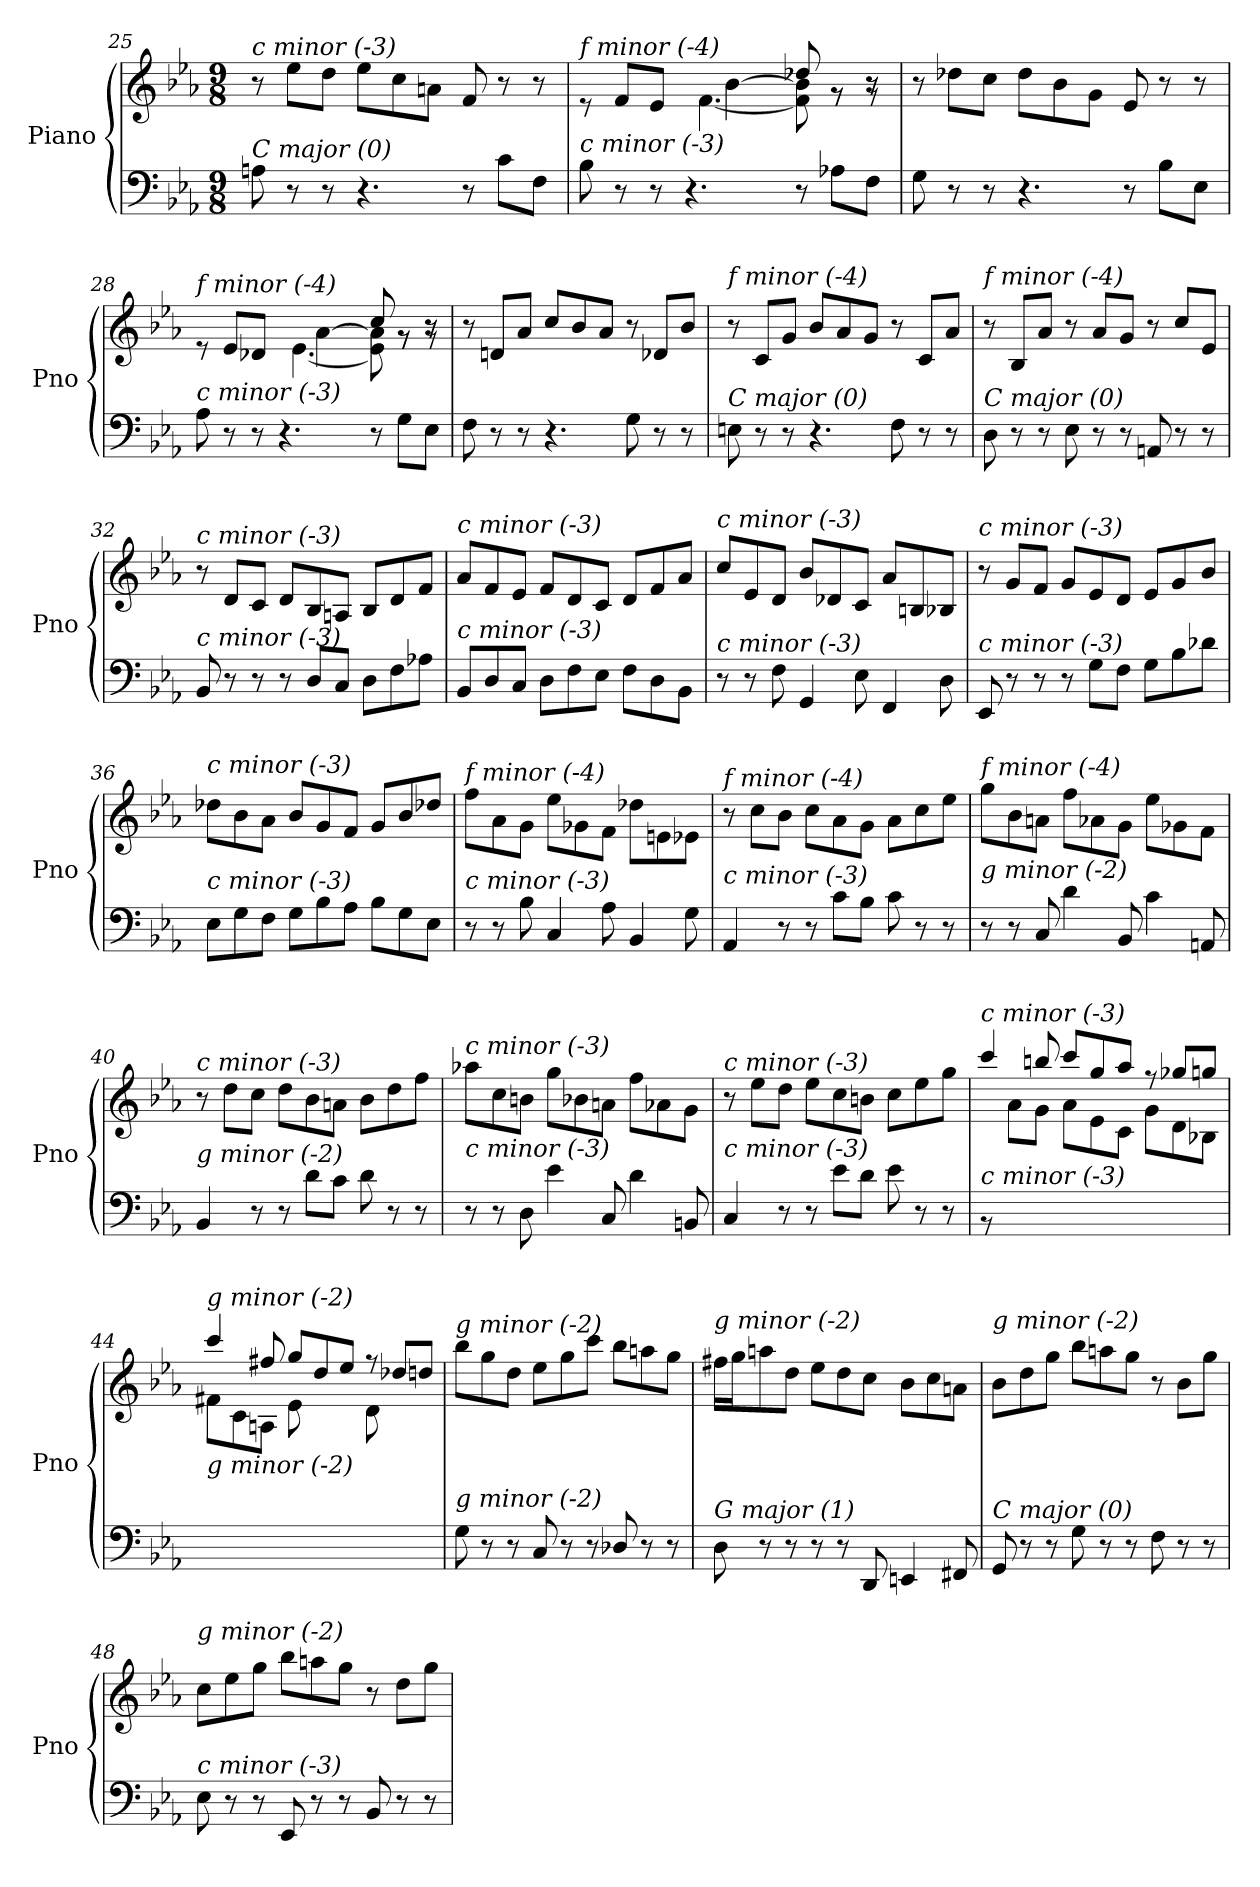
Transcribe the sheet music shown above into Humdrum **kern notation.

**kern	**kern
*part1	*part1
*staff2	*staff1
*I"Piano	*
*I'Pno	*
*clefF4	*clefG2
*k[b-e-a-]	*k[b-e-a-]
*M9/8	*M9/8
=25	=25
!	!LO:TX:i:t=c minor (-3)
!LO:TX:i:t=C major (0)	!
8An\	8r
8r	8ee-\L
8r	8dd\J
4.r	8ee-\L
.	8cc\
.	8an\J
8r	8f/
8c\L	8r
8F\J	8r
=26	=26
*^	*^
*	*^	*	*^
!	!	!	!LO:TX:i:t=f minor (-4)	!	!
!LO:TX:i:t=c minor (-3)	!	!	!	!	!
4.ryy	2ryy	8B-\	8re	4.ryy	2ryy
.	.	8r	8f/L	.	.
.	.	8r	8e-/J	.	.
2.ryy	.	4.r	8f/Lyy	[4.f\	.
.	4ryy	.	8b-/	.	[4b-\
.	.	.	8cc/J	.	.
.	4ryy	8r	8dd-X/	8f\] 8b-\]	4ryy
.	.	8A-X\L	8rg	8r	.
.	8ryy	8F\J	8rg	8r	8r
!!LO:LB:g=z
=27	=27	=27	=27	=27	=27
!	!	!	!LO:TX:i:t=f minor (-4)	!	!
!LO:TX:i:t=c minor (-3)	!	!	!	!	!
*v	*v	*v	*	*	*
*	*v	*v	*v
8G\	8r
8r	8dd-X\L
8r	8cc\J
4.r	8dd-\L
.	8b-\
.	8g\J
8r	8e-/
8B-\L	8r
8E-\J	8r
=28	=28
*^	*^
*	*^	*	*^
!	!	!	!LO:TX:i:t=f minor (-4)	!	!
!LO:TX:i:t=c minor (-3)	!	!	!	!	!
4.ryy	2ryy	8A-\	8re	4.ryy	2ryy
.	.	8r	8e-/L	.	.
.	.	8r	8d-X/J	.	.
2.ryy	.	4.r	8e-/Lyy	[4.e-\	.
.	4ryy	.	8a-/	.	[4a-\
.	.	.	8b-/J	.	.
.	4ryy	8r	8cc/	8e-\] 8a-\]	4ryy
.	.	8G\L	8rg	8r	.
.	8ryy	8E-\J	8rg	8r	8r
=29	=29	=29	=29	=29	=29
!	!	!	!LO:TX:i:t=f minor (-4)	!	!
!LO:TX:i:t=c minor (-3)	!	!	!	!	!
*v	*v	*v	*	*	*
*	*v	*v	*v
8F\	8r
8r	8dn/L
8r	8a-/J
4.r	8cc/L
.	8b-/
.	8a-/J
8G\	8r
8r	8d-X/L
8r	8b-/J
=30	=30
!	!LO:TX:i:t=f minor (-4)
!LO:TX:i:t=C major (0)	!
8En\	8r
8r	8c/L
8r	8g/J
4.r	8b-/L
.	8a-/
.	8g/J
8F\	8r
8r	8c/L
8r	8a-/J
=31	=31
!	!LO:TX:i:t=f minor (-4)
!LO:TX:i:t=C major (0)	!
8D\	8r
8r	8B-/L
8r	8a-/J
8E-\	8r
8r	8a-/L
8r	8g/J
8AAn/	8r
8r	8cc/L
8r	8e-/J
!!LO:LB:g=z
=32	=32
!	!LO:TX:i:t=c minor (-3)
!LO:TX:i:t=c minor (-3)	!
8BB-/	8r
8r	8d/L
8r	8c/J
8r	8d/L
8D/L	8B-/
8C/J	8An/J
8D\L	8B-/L
8F\	8d/
8A-X\J	8f/J
=33	=33
!	!LO:TX:i:t=c minor (-3)
!LO:TX:i:t=c minor (-3)	!
8BB-/L	8a-/L
8D/	8f/
8C/J	8e-/J
8D\L	8f/L
8F\	8d/
8E-\J	8c/J
8F\L	8d/L
8D\	8f/
8BB-\J	8a-/J
=34	=34
!	!LO:TX:i:t=c minor (-3)
!LO:TX:i:t=c minor (-3)	!
8r	8cc/L
8r	8e-/
8F\	8d/J
4GG/	8b-/L
.	8d-X/
8E-\	8c/J
4FF/	8a-/L
.	8Bni/
8D\	8B-/J
=35	=35
!	!LO:TX:i:t=c minor (-3)
!LO:TX:i:t=c minor (-3)	!
8EE-/	8r
8r	8g/L
8r	8f/J
8r	8g/L
8G\L	8e-/
8F\J	8d/J
8G\L	8e-/L
8B-\	8g/
8d-X\J	8b-/J
=36	=36
!	!LO:TX:i:t=c minor (-3)
!LO:TX:i:t=c minor (-3)	!
8E-\L	8dd-X\L
8G\	8b-\
8F\J	8a-\J
8G\L	8b-/L
8B-\	8g/
8A-\J	8f/J
8B-\L	8g/L
8G\	8b-/
8E-\J	8dd-X/J
!!LO:LB:g=z
=37	=37
!	!LO:TX:i:t=f minor (-4)
!LO:TX:i:t=c minor (-3)	!
8r	8ff\L
8r	8a-\
8B-\	8g\J
4C/	8ee-\L
.	8g-X\
8A-\	8f\J
4BB-/	8dd-X\L
.	8eni\
8G\	8e-\J
=38	=38
!	!LO:TX:i:t=f minor (-4)
!LO:TX:i:t=c minor (-3)	!
4AA-/	8r
.	8cc\L
8r	8b-\J
8r	8cc\L
8c\L	8a-\
8B-\J	8g\J
8c\	8a-\L
8r	8cc\
8r	8ee-\J
=39	=39
!	!LO:TX:i:t=f minor (-4)
!LO:TX:i:t=g minor (-2)	!
8r	8gg\L
8r	8b-\
8C/	8an\J
4d\	8ff\L
.	8a-X\
8BB-/	8g\J
4c\	8ee-\L
.	8g-X\
8AAn/	8f\J
=40	=40
!	!LO:TX:i:t=c minor (-3)
!LO:TX:i:t=g minor (-2)	!
4BB-/	8r
.	8dd\L
8r	8cc\J
8r	8dd\L
8d\L	8b-\
8c\J	8an\J
8d\	8b-\L
8r	8dd\
8r	8ff\J
!!LO:LB:g=z
=41	=41
!	!LO:TX:i:t=c minor (-3)
!LO:TX:i:t=c minor (-3)	!
8r	8aa-X\L
8r	8cc\
8D\	8bn\J
4e-\	8gg\L
.	8b-X\
8C/	8an\J
4d\	8ff\L
.	8a-X\
8BBn/	8g\J
=42	=42
!	!LO:TX:i:t=c minor (-3)
!LO:TX:i:t=c minor (-3)	!
4C/	8r
.	8ee-\L
8r	8dd\J
8r	8ee-\L
8e-\L	8cc\
8d\J	8bn\J
8e-\	8cc\L
8r	8ee-\
8r	8gg\J
=43	=43
*	*^
!	!LO:TX:i:t=c minor (-3)	!
!LO:TX:i:t=c minor (-3)	!	!
8rBB	4ccc/	8ryy
1ryy	.	8a-\L
.	8bbn/	8g\J
.	8ccc/L	8a-\L
.	8gg/	8e-\
.	8aa-/J	8c\J
.	8rff	8g\L
.	8gg-Xi/L	8d\
.	8gg/J	8B-X\J
=44	=44	=44
!	!LO:TX:i:t=g minor (-2)	!
!LO:TX:i:t=g minor (-2)	!	!
2ryy	4ccc/	8f#X\L
.	.	8c\
.	8ff#X/	8An\J
.	8gg/L	8e-\L
8B-/	8dd/	4ryy
8G/J	8ee-/J	.
8ryy	8rff	8d\L
8An/	8dd-Xi/L	4ryy
8F#X/J	8dd/J	.
*	*v	*v
!!LO:LB:g=z
=45	=45
!	!LO:TX:i:t=g minor (-2)
!LO:TX:i:t=g minor (-2)	!
8G\	8bb-\L
8r	8gg\
8r	8dd\J
8C/	8ee-\L
8r	8gg\
8r	8ccc\J
8D-Xi/	8bb-\L
8r	8aan\
8r	8gg\J
=46	=46
!	!LO:TX:i:t=g minor (-2)
!LO:TX:i:t=G major (1)	!
8D\	16ff#X\LL
.	16gg\J
8r	8aan\
8r	8dd\J
8r	8ee-\L
8r	8dd\
8DD/	8cc\J
4EEn/	8b-\L
.	8cc\
8FF#X/	8an\J
=47	=47
!	!LO:TX:i:t=g minor (-2)
!LO:TX:i:t=C major (0)	!
8GG/	8b-\L
8r	8dd\
8r	8gg\J
8G\	8bb-\L
8r	8aan\
8r	8gg\J
8F\	8r
8r	8b-\L
8r	8gg\J
=48	=48
!	!LO:TX:i:t=g minor (-2)
!LO:TX:i:t=c minor (-3)	!
8E-\	8cc\L
8r	8ee-\
8r	8gg\J
8EE-/	8bb-\L
8r	8aan\
8r	8gg\J
8BB-/	8r
8r	8dd\L
8r	8gg\J
=	=
*-	*-
